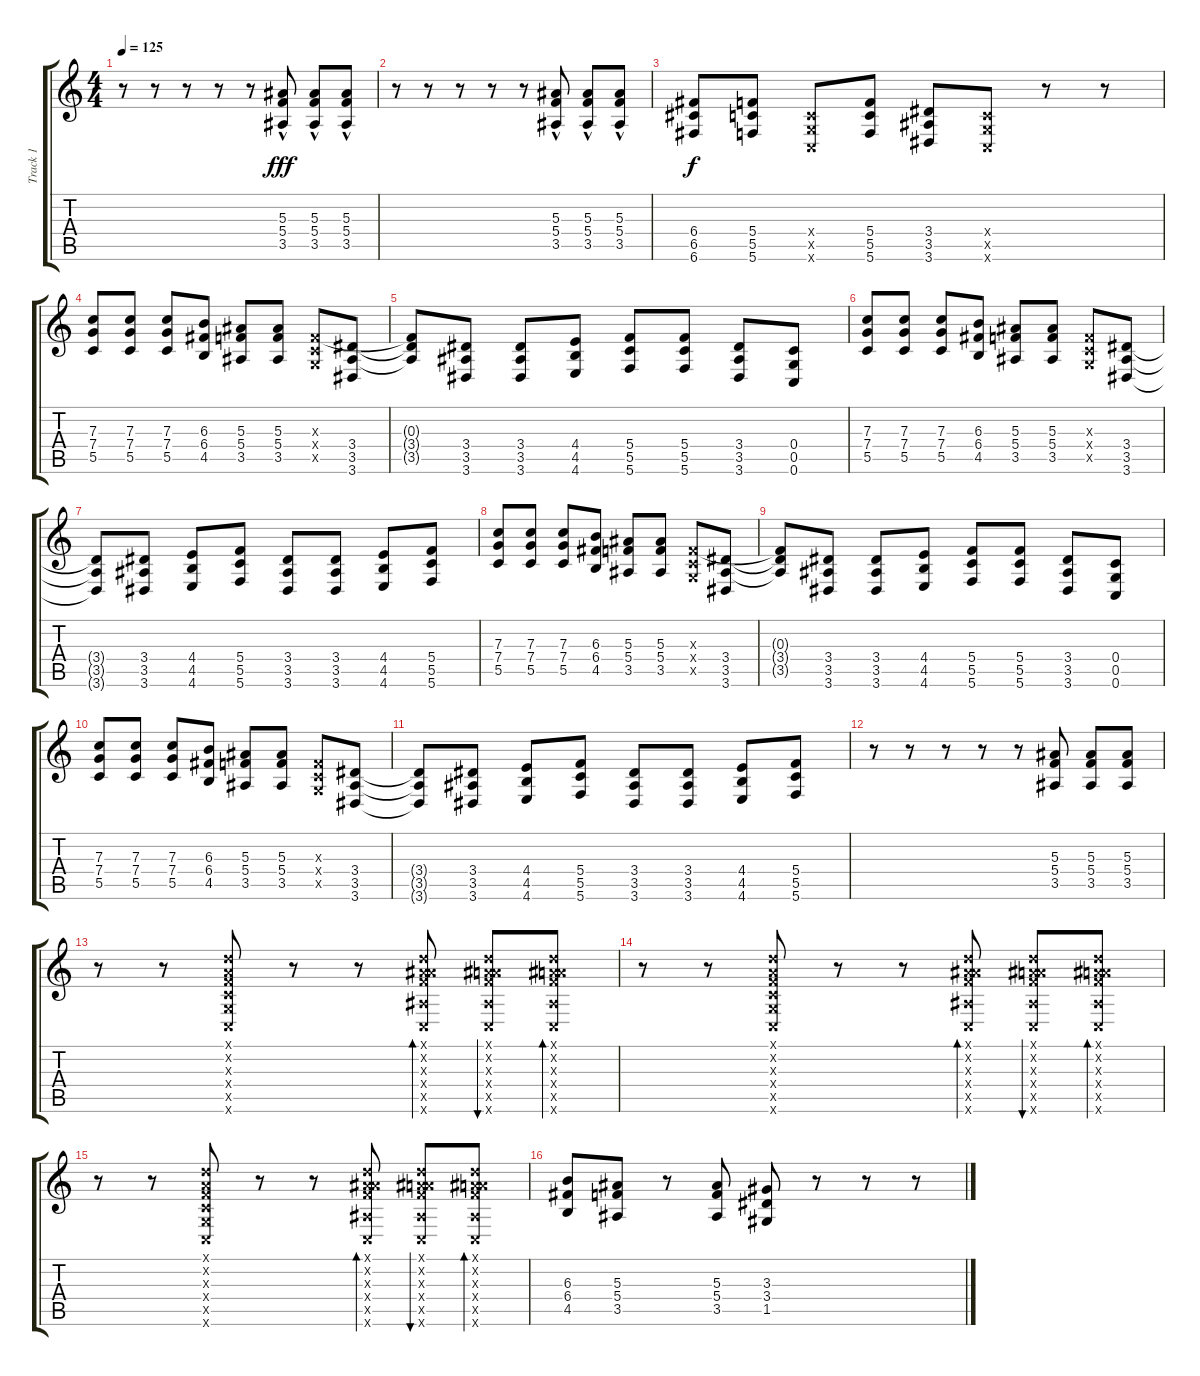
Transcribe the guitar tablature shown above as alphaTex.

\track ("Track 1" "Track 1") {instrument distortionguitar}
\staff {score tabs}
\tuning (D4 A3 F3 C3 G2 C2) {hide}
\ts (4 4)
\tempo 125
\clef g2
\ks c
r.8{dy fff} r.8 r.8 r.8 r.8 (5.3 5.4 3.5{hac}).8 (5.3 5.4 3.5{hac}).8 (5.3 5.4 3.5{hac}).8 |
r.8 r.8 r.8 r.8 r.8 (5.3 5.4 3.5{hac}).8 (5.3 5.4 3.5{hac}).8 (5.3 5.4 3.5{hac}).8 |
(6.4 6.5 6.6).8{dy f} (5.4 5.5 5.6).8 (0.4{x} 0.5{x} 0.6{x}).8 (5.4 5.5 5.6).8 (3.4 3.5 3.6).8 (0.4{x} 0.5{x} 0.6{x}).8 r.8 r.8 |
(7.3 7.4 5.5).8 (7.3 7.4 5.5).8 (7.3 7.4 5.5).8 (6.3 6.4 4.5).8 (5.3 5.4 3.5).8 (5.3 5.4 3.5).8 (0.3{x} 0.4{x} 0.5{x}).8 (3.4 3.5 3.6).8 |
(0.3{t} 3.4{t} 3.5{t}).8 (3.4 3.5 3.6).8 (3.4 3.5 3.6).8 (4.4 4.5 4.6).8 (5.4 5.5 5.6).8 (5.4 5.5 5.6).8 (3.4 3.5 3.6).8 (0.4 0.5 0.6).8 |
(7.3 7.4 5.5).8 (7.3 7.4 5.5).8 (7.3 7.4 5.5).8 (6.3 6.4 4.5).8 (5.3 5.4 3.5).8 (5.3 5.4 3.5).8 (0.3{x} 0.4{x} 0.5{x}).8 (3.4 3.5 3.6).8 |
(3.4{t} 3.5{t} 3.6{t}).8 (3.4 3.5 3.6).8 (4.4 4.5 4.6).8 (5.4 5.5 5.6).8 (3.4 3.5 3.6).8 (3.4 3.5 3.6).8 (4.4 4.5 4.6).8 (5.4 5.5 5.6).8 |
(7.3 7.4 5.5).8 (7.3 7.4 5.5).8 (7.3 7.4 5.5).8 (6.3 6.4 4.5).8 (5.3 5.4 3.5).8 (5.3 5.4 3.5).8 (0.3{x} 0.4{x} 0.5{x}).8 (3.4 3.5 3.6).8 |
(0.3{t} 3.4{t} 3.5{t}).8 (3.4 3.5 3.6).8 (3.4 3.5 3.6).8 (4.4 4.5 4.6).8 (5.4 5.5 5.6).8 (5.4 5.5 5.6).8 (3.4 3.5 3.6).8 (0.4 0.5 0.6).8 |
(7.3 7.4 5.5).8 (7.3 7.4 5.5).8 (7.3 7.4 5.5).8 (6.3 6.4 4.5).8 (5.3 5.4 3.5).8 (5.3 5.4 3.5).8 (0.3{x} 0.4{x} 0.5{x}).8 (3.4 3.5 3.6).8 |
(3.4{t} 3.5{t} 3.6{t}).8 (3.4 3.5 3.6).8 (4.4 4.5 4.6).8 (5.4 5.5 5.6).8 (3.4 3.5 3.6).8 (3.4 3.5 3.6).8 (4.4 4.5 4.6).8 (5.4 5.5 5.6).8 |
r.8 r.8 r.8 r.8 r.8 (5.3 5.4 3.5).8 (5.3 5.4 3.5).8 (5.3 5.4 3.5).8 |
r.8 r.8 (0.1{x} 0.2{x} 0.3{x} 0.4{x} 0.5{x} 0.6{x}).8 r.8 r.8 (0.1{x} 0.2{x} 5.3{x} 5.4{x} 3.5{x} 0.6{x}).8{bd 60} (0.1{x} 0.2{x} 5.3{x} 5.4{x} 3.5{x} 0.6{x}).8{bu 60} (0.1{x} 0.2{x} 5.3{x} 5.4{x} 3.5{x} 0.6{x}).8{bd 60} |
r.8 r.8 (0.1{x} 0.2{x} 0.3{x} 0.4{x} 0.5{x} 0.6{x}).8 r.8 r.8 (0.1{x} 0.2{x} 5.3{x} 5.4{x} 3.5{x} 0.6{x}).8{bd 60} (0.1{x} 0.2{x} 5.3{x} 5.4{x} 3.5{x} 0.6{x}).8{bu 60} (0.1{x} 0.2{x} 5.3{x} 5.4{x} 3.5{x} 0.6{x}).8{bd 60} |
r.8 r.8 (0.1{x} 0.2{x} 0.3{x} 0.4{x} 0.5{x} 0.6{x}).8 r.8 r.8 (0.1{x} 0.2{x} 5.3{x} 5.4{x} 3.5{x} 0.6{x}).8{bd 60} (0.1{x} 0.2{x} 5.3{x} 5.4{x} 3.5{x} 0.6{x}).8{bu 60} (0.1{x} 0.2{x} 5.3{x} 5.4{x} 3.5{x} 0.6{x}).8{bd 60} |
(6.3 6.4 4.5).8 (5.3 5.4 3.5).8 r.8 (5.3 5.4 3.5).8 (3.3 3.4 1.5).8 r.8 r.8 r.8
